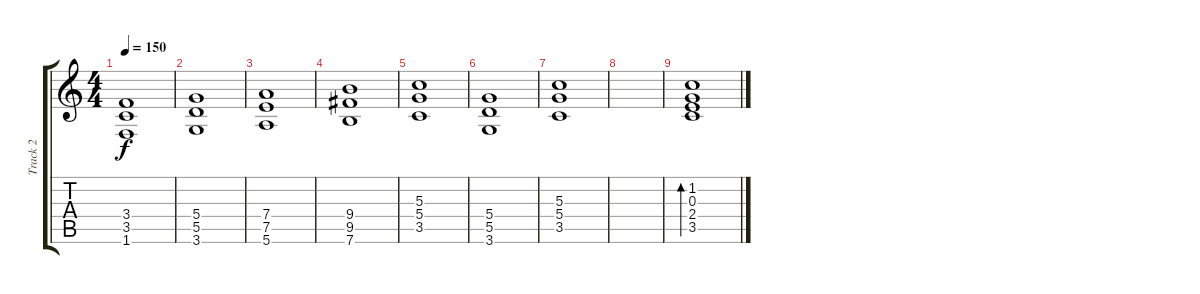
\track ("Track 2" "Track 2") {instrument acousticguitarnylon}
\staff {score tabs}
\tuning (E4 B3 G3 D3 A2 E2) {hide}
\ts (4 4)
\tempo 150
\clef g2
\ks c
(3.4 3.5 1.6).1{dy f} |
(5.4 5.5 3.6).1 |
(7.4 7.5 5.6).1 |
(9.4 9.5 7.6).1 |
(5.3 5.4 3.5).1 |
(5.4 5.5 3.6).1 |
(5.3 5.4 3.5).1 |
|
(1.2 0.3 2.4 3.5).1{bd 480}
